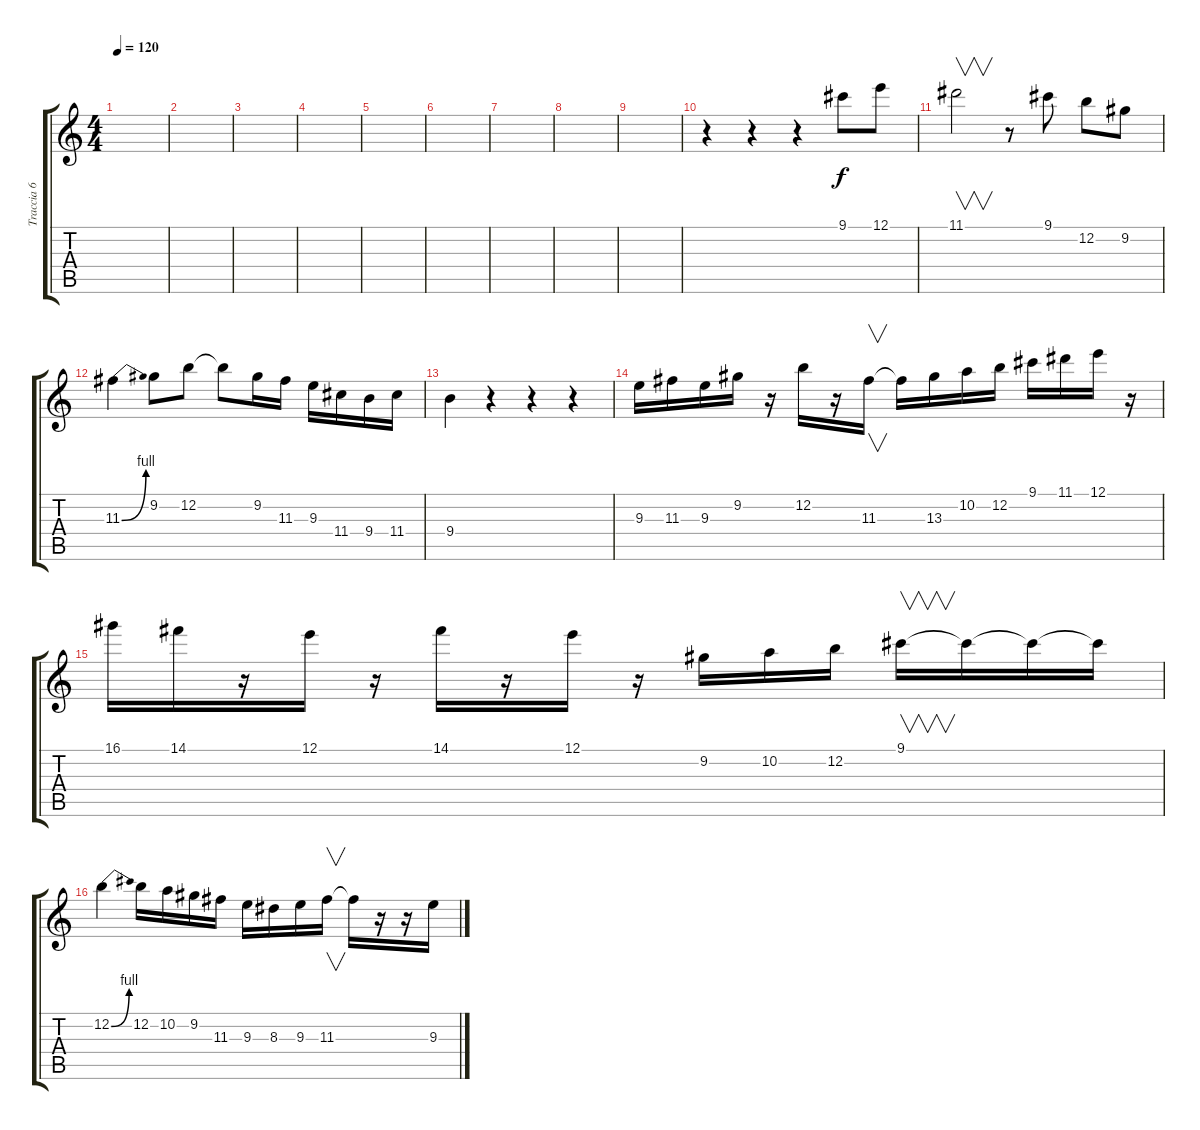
\track ("Traccia 6" "Traccia 6") {instrument distortionguitar}
\staff {score tabs}
\tuning (E4 B3 G3 D3 A2 E2) {hide}
\ts (4 4)
\tempo 120
\clef g2
\ks c
|
|
|
|
|
|
|
|
|
r.4 r.4 r.4 9.1.8 12.1.8 |
11.1.2{v} r.8 9.1.8 12.2.8 9.2.8 |
11.3{be (bend 0 0 60 4)}.4 9.2.8 12.2.8 12.2{t}.8 9.2.16 11.3.16 9.3.16 11.4.16 9.4.16 11.4.16 |
9.4.4 r.4 r.4 r.4 |
9.3.16 11.3.16 9.3.16 9.2.16 r.16 12.2.16 r.16 11.3.16{v} 11.3{t}.16 13.3.16 10.2.16 12.2.16 9.1.16 11.1.16 12.1.16 r.16 |
16.1.16 14.1.16 r.16 12.1.16 r.16 14.1.16 r.16 12.1.16 r.16 9.2.16 10.2.16 12.2.16 9.1.16{v} 9.1{t}.16 9.1{t}.16 9.1{t}.16 |
12.2{be (bend 0 0 60 4)}.4 12.2.16 10.2.16 9.2.16 11.3.16 9.3.16 8.3.16 9.3.16 11.3.16{v} 11.3{t}.16 r.16 r.16 9.3.16
